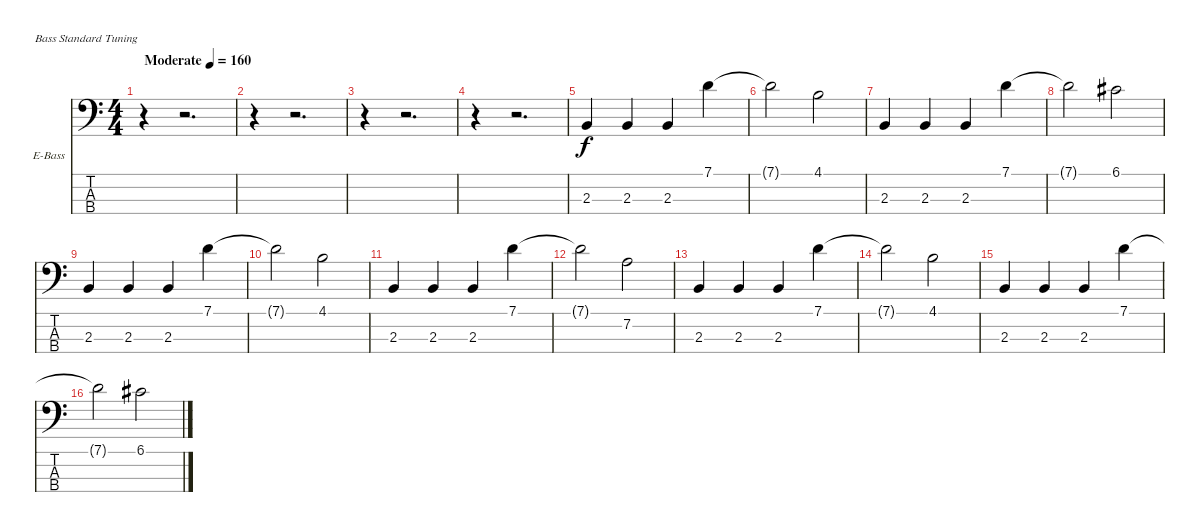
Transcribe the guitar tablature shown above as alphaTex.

\bracketExtendMode nobrackets
\firstSystemTrackNameOrientation horizontal
\otherSystemsTrackNameOrientation horizontal
\track ("Track 3" "E-Bass") {instrument electricbassfinger}
\staff {score tabs}
\tuning (G2 D2 A1 E1)
\ts (4 4)
\beaming (8 2 2 2 2)
\tempo (160 "Moderate")
\clef f4
\ks c
r.4{dy f instrument electricbassfinger} r.2{d} |
r.4 r.2{d} |
r.4 r.2{d} |
r.4 r.2{d} |
2.3.4 2.3.4 2.3.4 7.1.4 |
7.1{t}.2 4.1.2 |
2.3.4 2.3.4 2.3.4 7.1.4 |
7.1{t}.2 6.1.2 |
2.3.4 2.3.4 2.3.4 7.1.4 |
7.1{t}.2 4.1.2 |
2.3.4 2.3.4 2.3.4 7.1.4 |
7.1{t}.2 7.2.2 |
2.3.4 2.3.4 2.3.4 7.1.4 |
7.1{t}.2 4.1.2 |
2.3.4 2.3.4 2.3.4 7.1.4 |
7.1{t}.2 6.1.2
